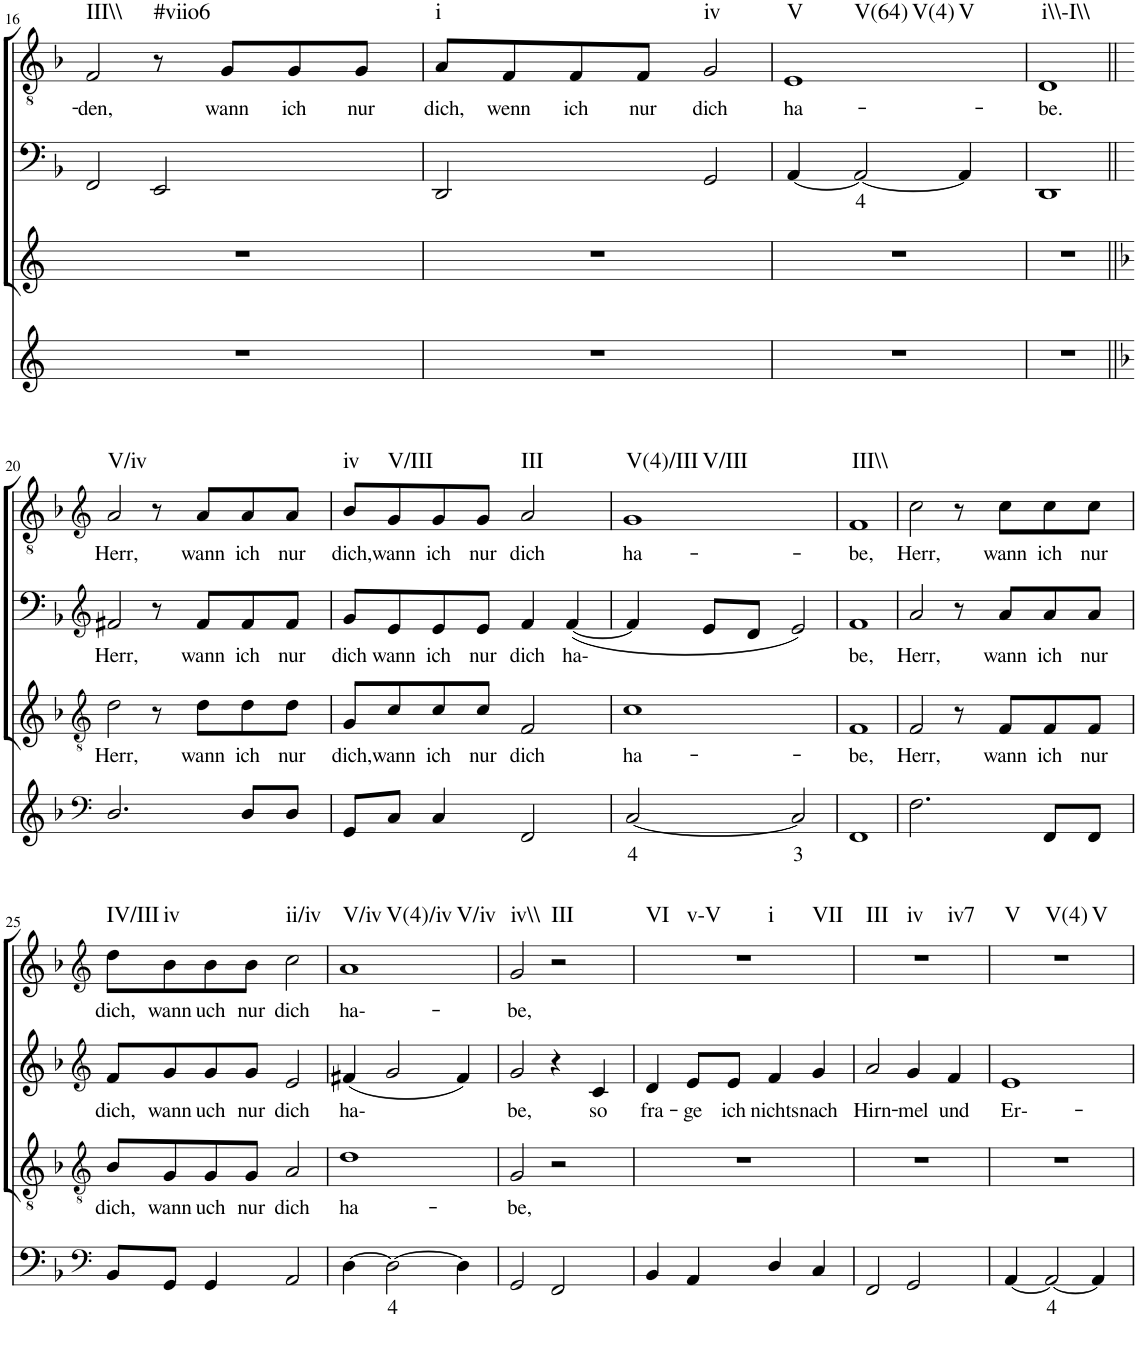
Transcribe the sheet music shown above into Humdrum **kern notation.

**kern	**text	**kern	**text	**kern	**text	**kern	**text	**harte
*part4	*part4	*part3	*part3	*part2	*part2	*part1	*part1	*part1
*staff4	*staff4	*staff3	*staff3	*staff2	*staff2	*staff1	*staff1	*
*I"Continuo	*	*I"Tenor	*	*I"Soprano II	*	*I"Soprano I	*	*
!!LO:PB:g=z
*clefG2	*	*clefG2	*	*clefF4	*	*clefGv2	*	*
*k[]	*	*k[]	*	*k[b-]	*	*k[b-]	*	*
=16	=16	=16	=16	=16	=16	=16	=16	=16
!	!	!	!	!	!	!	!LO:LY:b	!LO:H:kt=III\\
1r	.	1r	.	2FF/	.	2F/	den,	N
!	!	!	!	!	!	!	!	!LO:H:kt=#viio6
.	.	.	.	2EE/	.	8r	.	N
!	!	!	!	!	!	!	!LO:LY:b	!
.	.	.	.	.	.	8G/L	wann	.
!	!	!	!	!	!	!	!LO:LY:b	!
.	.	.	.	.	.	8G/	ich	.
!	!	!	!	!	!	!	!LO:LY:b	!
.	.	.	.	.	.	8G/J	nur	.
=17	=17	=17	=17	=17	=17	=17	=17	=17
!	!	!	!	!	!	!	!LO:LY:b	!LO:H:kt=i
1r	.	1r	.	2DD/	.	8A/L	dich,	N
!	!	!	!	!	!	!	!LO:LY:b	!
.	.	.	.	.	.	8F/	wenn	.
!	!	!	!	!	!	!	!LO:LY:b	!
.	.	.	.	.	.	8F/	ich	.
!	!	!	!	!	!	!	!LO:LY:b	!
.	.	.	.	.	.	8F/J	nur	.
!	!	!	!	!	!	!	!LO:LY:b	!LO:H:kt=iv
.	.	.	.	2GG/	.	2G/	dich	N
=18	=18	=18	=18	=18	=18	=18	=18	=18
!	!	!	!	!	!	!	!LO:LY:b	!LO:H:n=1:kt=V
!	!	!	!	!	!	!	!	!LO:H:n=2:kt=V(64)
!	!	!	!	!	!	!	!	!LO:H:n=3:kt=V(4)
!	!	!	!	!	!	!	!	!LO:H:n=4:kt=V
1r	.	1r	.	[4AA/	.	1E	ha-	N N N N
!	!	!	!	!	!LO:LY:b	!	!	!
.	.	.	.	2AA/_	4	.	.	.
.	.	.	.	4AA/]	.	.	.	.
=19	=19	=19	=19	=19	=19	=19	=19	=19
!	!	!	!	!	!	!	!LO:LY:b	!LO:H:kt=i\\-I\\
1r	.	1r	.	1DD	.	1D	be.	N
!!LO:LB:g=z
=20||	=20||	=20||	=20||	=20||	=20||	=20||	=20||	=20||
*clefF4	*	*clefGv2	*	*clefG2	*	*clefG2	*	*
*k[b-]	*	*k[b-]	*	*	*	*	*	*
!	!	!	!LO:LY:b	!	!LO:LY:b	!	!LO:LY:b	!LO:H:kt=V/iv
2.D/	.	2d\	Herr,	2f#X/	Herr,	2a/	Herr,	N
.	.	8r	.	8r	.	8r	.	.
!	!	!	!LO:LY:b	!	!LO:LY:b	!	!LO:LY:b	!
.	.	8d\L	wann	8f#/L	wann	8a/L	wann	.
!	!	!	!LO:LY:b	!	!LO:LY:b	!	!LO:LY:b	!
8D/L	.	8d\	ich	8f#/	ich	8a/	ich	.
!	!	!	!LO:LY:b	!	!LO:LY:b	!	!LO:LY:b	!
8D/J	.	8d\J	nur	8f#/J	nur	8a/J	nur	.
=21	=21	=21	=21	=21	=21	=21	=21	=21
!	!	!	!LO:LY:b	!	!LO:LY:b	!	!LO:LY:b	!LO:H:kt=iv
8GG/L	.	8G/L	dich,	8g/L	dich	8b-/L	dich,	N
!	!	!	!LO:LY:b	!	!LO:LY:b	!	!LO:LY:b	!LO:H:kt=V/III
8C/J	.	8c/	wann	8e/	wann	8g/	wann	N
!	!	!	!LO:LY:b	!	!LO:LY:b	!	!LO:LY:b	!
4C/	.	8c/	ich	8e/	ich	8g/	ich	.
!	!	!	!LO:LY:b	!	!LO:LY:b	!	!LO:LY:b	!
.	.	8c/J	nur	8e/J	nur	8g/J	nur	.
!	!	!	!LO:LY:b	!	!LO:LY:b	!	!LO:LY:b	!LO:H:kt=III
2FF/	.	2F/	dich	4f/	dich	2a/	dich	N
!	!	!	!	!	!LO:LY:b	!	!	!
.	.	.	.	([4f/	ha-	.	.	.
=22	=22	=22	=22	=22	=22	=22	=22	=22
!	!LO:LY:b	!	!LO:LY:b	!	!	!	!LO:LY:b	!LO:H:n=1:kt=V(4)/III
!	!	!	!	!	!	!	!	!LO:H:n=2:kt=V/III
[2C/	4	1c	ha-	4f/]	.	1g	ha-	N N
.	.	.	.	8e/L	.	.	.	.
.	.	.	.	8d/J	.	.	.	.
!	!LO:LY:b	!	!	!	!	!	!	!
2C/]	3	.	.	2e/)	.	.	.	.
=23	=23	=23	=23	=23	=23	=23	=23	=23
!	!	!	!LO:LY:b	!	!LO:LY:b	!	!LO:LY:b	!LO:H:kt=III\\
1FF	.	1F	be,	1f	be,	1f	be,	N
=24	=24	=24	=24	=24	=24	=24	=24	=24
!	!	!	!LO:LY:b	!	!LO:LY:b	!	!LO:LY:b	!
2.F\	.	2F/	Herr,	2a/	Herr,	2cc\	Herr,	.
.	.	8r	.	8r	.	8r	.	.
!	!	!	!LO:LY:b	!	!LO:LY:b	!	!LO:LY:b	!
.	.	8F/L	wann	8a/L	wann	8cc\L	wann	.
!	!	!	!LO:LY:b	!	!LO:LY:b	!	!LO:LY:b	!
8FF/L	.	8F/	ich	8a/	ich	8cc\	ich	.
!	!	!	!LO:LY:b	!	!LO:LY:b	!	!LO:LY:b	!
8FF/J	.	8F/J	nur	8a/J	nur	8cc\J	nur	.
!!LO:LB:g=z
=25	=25	=25	=25	=25	=25	=25	=25	=25
*clefF4	*	*clefGv2	*	*clefG2	*	*clefG2	*	*
!	!	!	!LO:LY:b	!	!LO:LY:b	!	!LO:LY:b	!LO:H:kt=IV/III
8BB-/L	.	8B-/L	dich,	8f/L	dich,	8dd\L	dich,	N
!	!	!	!LO:LY:b	!	!LO:LY:b	!	!LO:LY:b	!LO:H:kt=iv
8GG/J	.	8G/	wann	8g/	wann	8b-\	wann	N
!	!	!	!LO:LY:b	!	!LO:LY:b	!	!LO:LY:b	!
4GG/	.	8G/	uch	8g/	uch	8b-\	uch	.
!	!	!	!LO:LY:b	!	!LO:LY:b	!	!LO:LY:b	!
.	.	8G/J	nur	8g/J	nur	8b-\J	nur	.
!	!	!	!LO:LY:b	!	!LO:LY:b	!	!LO:LY:b	!LO:H:kt=ii/iv
2AA/	.	2A/	dich	2e/	dich	2cc\	dich	N
=26	=26	=26	=26	=26	=26	=26	=26	=26
!	!	!	!LO:LY:b	!	!LO:LY:b	!	!LO:LY:b	!LO:H:n=1:kt=V/iv
!	!	!	!	!	!	!	!	!LO:H:n=2:kt=V(4)/iv
!	!	!	!	!	!	!	!	!LO:H:n=3:kt=V/iv
[4D\	.	1d	ha-	(4f#X/	ha-	1a	ha--	N N N
!	!LO:LY:b	!	!	!	!	!	!	!
2D\_	4	.	.	2g/	.	.	.	.
4D\]	.	.	.	4f#/)	.	.	.	.
=27	=27	=27	=27	=27	=27	=27	=27	=27
!	!	!	!LO:LY:b	!	!LO:LY:b	!	!LO:LY:b	!LO:H:kt=iv\\
2GG/	.	2G/	be,	2g/	be,	2g/	be,	N
!	!	!	!	!	!	!	!	!LO:H:kt=III
2FF/	.	2r	.	4r	.	2r	.	N
!	!	!	!	!	!LO:LY:b	!	!	!
.	.	.	.	4c/	so	.	.	.
=28	=28	=28	=28	=28	=28	=28	=28	=28
!	!	!	!	!	!LO:LY:b	!	!	!LO:H:n=1:kt=VI
!	!	!	!	!	!	!	!	!LO:H:n=2:kt=v-V
!	!	!	!	!	!	!	!	!LO:H:n=3:kt=i
!	!	!	!	!	!	!	!	!LO:H:n=4:kt=VII
4BB-/	.	1r	.	4d/	fra-	1r	.	N N N N
!	!	!	!	!	!LO:LY:b	!	!	!
4AA/	.	.	.	8e/L	ge	.	.	.
!	!	!	!	!	!LO:LY:b	!	!	!
.	.	.	.	8e/J	ich	.	.	.
!	!	!	!	!	!LO:LY:b	!	!	!
4D/	.	.	.	4f/	nichts	.	.	.
!	!	!	!	!	!LO:LY:b	!	!	!
4C/	.	.	.	4g/	nach	.	.	.
=29	=29	=29	=29	=29	=29	=29	=29	=29
!	!	!	!	!	!LO:LY:b	!	!	!LO:H:n=1:kt=III
!	!	!	!	!	!	!	!	!LO:H:n=2:kt=iv
!	!	!	!	!	!	!	!	!LO:H:n=3:kt=iv7
2FF/	.	1r	.	2a/	Hirn-	1r	.	N N N
!	!	!	!	!	!LO:LY:b	!	!	!
2GG/	.	.	.	4g/	mel	.	.	.
!	!	!	!	!	!LO:LY:b	!	!	!
.	.	.	.	4f/	und	.	.	.
=30	=30	=30	=30	=30	=30	=30	=30	=30
!	!	!	!	!	!LO:LY:b	!	!	!LO:H:n=1:kt=V
!	!	!	!	!	!	!	!	!LO:H:n=2:kt=V(4)
!	!	!	!	!	!	!	!	!LO:H:n=3:kt=V
[4AA/	.	1r	.	1e	Er--	1r	.	N N N
!	!LO:LY:b	!	!	!	!	!	!	!
2AA/_	4	.	.	.	.	.	.	.
4AA/]	.	.	.	.	.	.	.	.
=	=	=	=	=	=	=	=	=
*-	*-	*-	*-	*-	*-	*-	*-	*-
